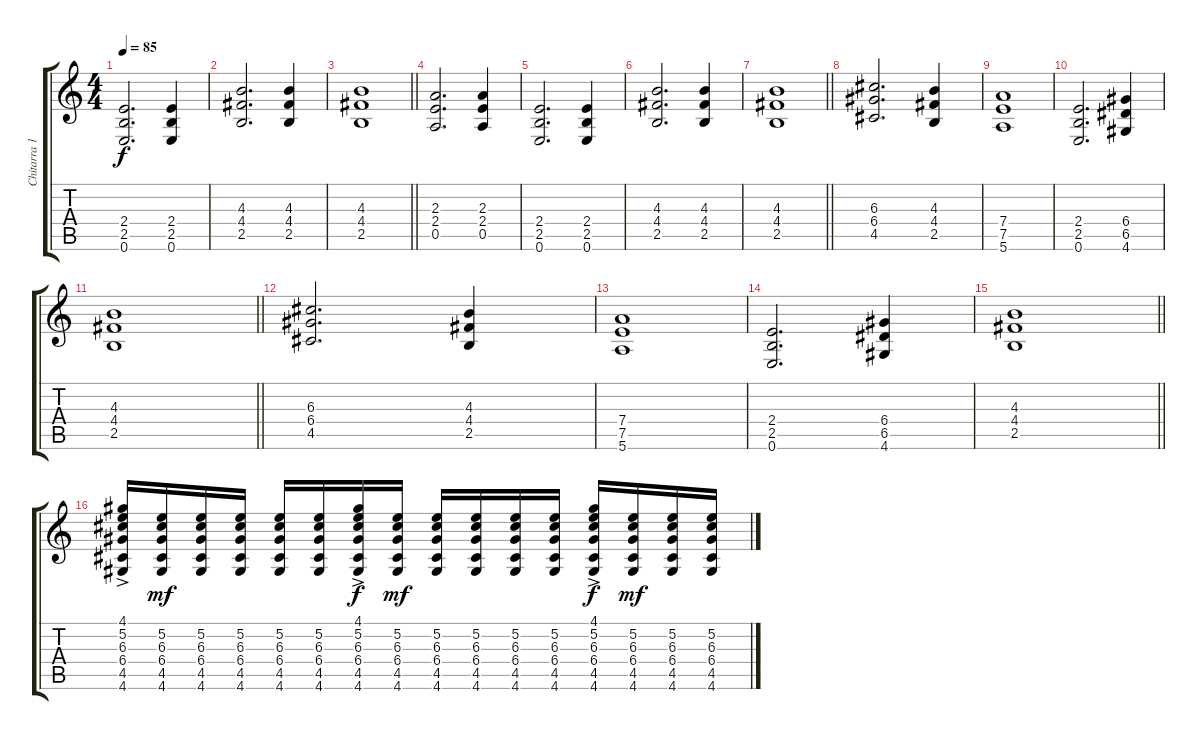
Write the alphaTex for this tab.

\track ("Chitarra 1" "Chitarra 1") {instrument acousticguitarsteel}
\staff {score tabs}
\tuning (E4 B3 G3 D3 A2 E2) {hide}
\ts (4 4)
\tempo 85
\clef g2
\ks c
(2.4 2.5 0.6).2{d dy f} (2.4 2.5 0.6).4 |
(4.3 4.4 2.5).2{d} (4.3 4.4 2.5).4 |
\barLineRight lightlight
(4.3 4.4 2.5).1 |
(2.3 2.4 0.5).2{d} (2.3 2.4 0.5).4 |
(2.4 2.5 0.6).2{d} (2.4 2.5 0.6).4 |
(4.3 4.4 2.5).2{d} (4.3 4.4 2.5).4 |
\barLineRight lightlight
(4.3 4.4 2.5).1 |
(6.3 6.4 4.5).2{d volume 10 instrument overdrivenguitar} (4.3 4.4 2.5).4 |
(7.4 7.5 5.6).1 |
(2.4 2.5 0.6).2{d} (6.4 6.5 4.6).4 |
\barLineRight lightlight
(4.3 4.4 2.5).1 |
(6.3 6.4 4.5).2{d volume 10 instrument overdrivenguitar} (4.3 4.4 2.5).4 |
(7.4 7.5 5.6).1 |
(2.4 2.5 0.6).2{d} (6.4 6.5 4.6).4 |
\barLineRight lightlight
(4.3 4.4 2.5).1 |
(4.1{ac} 5.2{ac} 6.3{ac} 6.4{ac} 4.5{ac} 4.6{ac}).16{instrument acousticguitarsteel} (5.2 6.3 6.4 4.5 4.6).16{dy mf} (5.2 6.3 6.4 4.5 4.6).16 (5.2 6.3 6.4 4.5 4.6).16 (5.2 6.3 6.4 4.5 4.6).16 (5.2 6.3 6.4 4.5 4.6).16 (4.1{ac} 5.2{ac} 6.3{ac} 6.4{ac} 4.5{ac} 4.6{ac}).16{dy f} (5.2 6.3 6.4 4.5 4.6).16{dy mf} (5.2 6.3 6.4 4.5 4.6).16 (5.2 6.3 6.4 4.5 4.6).16 (5.2 6.3 6.4 4.5 4.6).16 (5.2 6.3 6.4 4.5 4.6).16 (4.1{ac} 5.2{ac} 6.3{ac} 6.4{ac} 4.5{ac} 4.6{ac}).16{dy f} (5.2 6.3 6.4 4.5 4.6).16{dy mf} (5.2 6.3 6.4 4.5 4.6).16 (5.2 6.3 6.4 4.5 4.6).16
